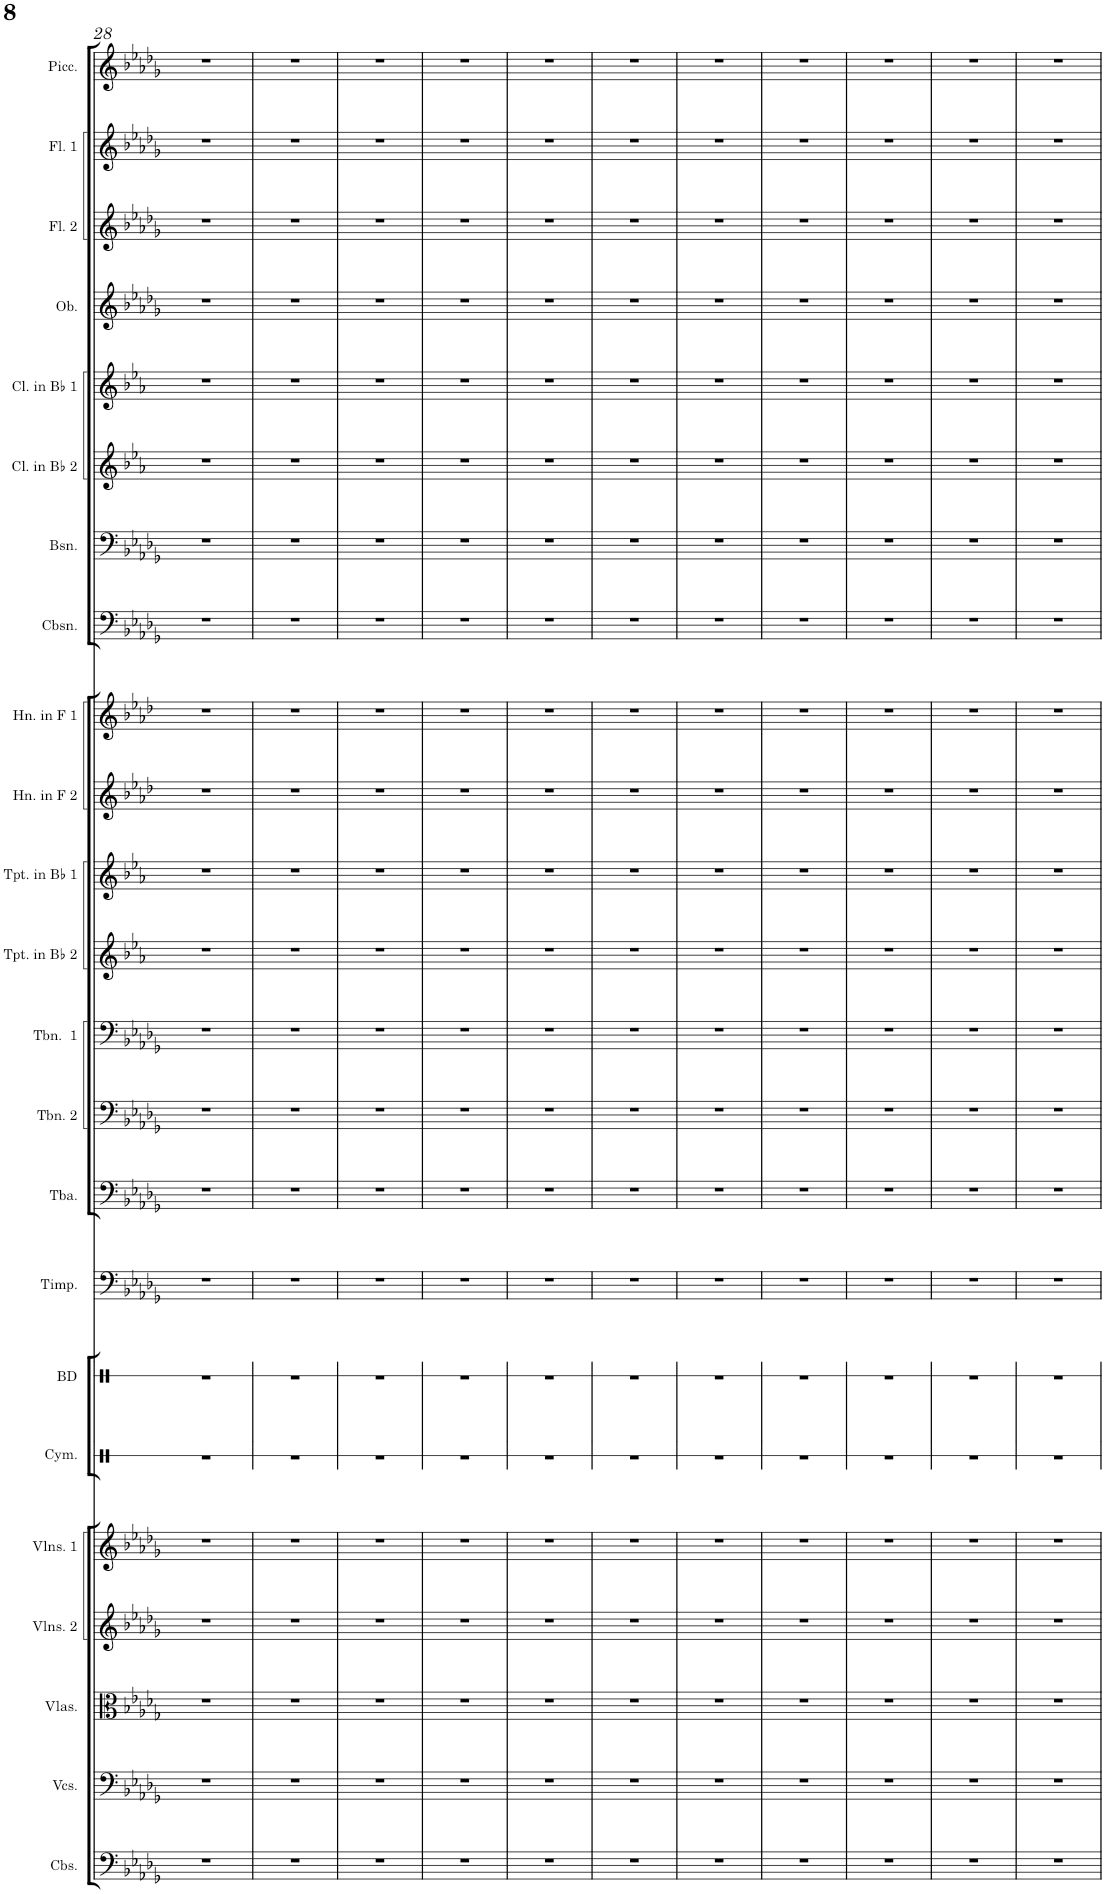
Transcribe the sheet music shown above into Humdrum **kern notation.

**kern	**kern	**kern	**kern	**kern	**kern	**kern	**kern	**kern	**kern	**kern	**kern	**kern	**kern	**kern	**kern	**kern	**kern	**kern	**kern	**kern	**kern	**kern	**kern	**kern
*part24	*part23	*part22	*part21	*part20	*part19	*part19	*part18	*part17	*part16	*part15	*part14	*part13	*part12	*part11	*part10	*part9	*part8	*part7	*part6	*part5	*part4	*part3	*part2	*part1
*staff25	*staff24	*staff23	*staff22	*staff21	*staff20	*staff19	*staff18	*staff17	*staff16	*staff15	*staff14	*staff13	*staff12	*staff11	*staff10	*staff9	*staff8	*staff7	*staff6	*staff5	*staff4	*staff3	*staff2	*staff1
*I"Contrabasses	*I"Violoncellos	*I"Violas	*I"Violins 2	*I"Violins 1	*I"Piano	*	*I"Cymbal	*I"Bass Drum	*I"Timpani	*I"Tuba	*I"Trombone 2	*I"Trombone 1	*I"Trumpet in Bb 2	*I"Trumpet in Bb 1	*I"Horn in F 2	*I"Horn in F 1	*I"Contrabassoon	*I"Bassoons	*I"Clarinet in Bb 2	*I"Clarinet in Bb 1	*I"Oboes	*I"Flute 2	*I"Flute 1	*I"Piccolo
*I'Cbs.	*I'Vcs.	*I'Vlas.	*I'Vlns. 2	*I'Vlns. 1	*I'Pno.	*	*I'Cym.	*I'BD	*I'Timp.	*I'Tba.	*I'Tbn. 2	*I'Tbn.  1	*I'Tpt. in Bb 2	*I'Tpt. in Bb 1	*I'Hn. in F 2	*I'Hn. in F 1	*I'Cbsn.	*I'Bsn.	*I'Cl. in Bb 2	*I'Cl. in Bb 1	*I'Ob.	*I'Fl. 2	*I'Fl. 1	*I'Picc.
!!LO:PB:g=z
*clefF4	*clefF4	*clefC3	*clefG2	*clefG2	*clefF4	*clefG2	*clefX	*clefX	*clefF4	*clefF4	*clefF4	*clefF4	*clefG2	*clefG2	*clefG2	*clefG2	*clefF4	*clefF4	*clefG2	*clefG2	*clefG2	*clefG2	*clefG2	*clefG2
*Trd7c12	*	*	*	*	*	*	*	*	*	*	*	*	*Trd1c2	*Trd1c2	*Trd4c7	*Trd4c7	*Trd7c12	*	*Trd1c2	*Trd1c2	*	*	*	*Trd-7c-12
*k[b-e-a-d-g-]	*k[b-e-a-d-g-]	*k[b-e-a-d-g-]	*k[b-e-a-d-g-]	*k[b-e-a-d-g-]	*k[b-e-a-d-g-]	*k[b-e-a-d-g-]	*k[]	*k[]	*k[b-e-a-d-g-]	*k[b-e-a-d-g-]	*k[b-e-a-d-g-]	*k[b-e-a-d-g-]	*k[b-e-a-]	*k[b-e-a-]	*k[b-e-a-d-]	*k[b-e-a-d-]	*k[b-e-a-d-g-]	*k[b-e-a-d-g-]	*k[b-e-a-]	*k[b-e-a-]	*k[b-e-a-d-g-]	*k[b-e-a-d-g-]	*k[b-e-a-d-g-]	*k[b-e-a-d-g-]
*M7/4	*M7/4	*M7/4	*M7/4	*M7/4	*M7/4	*M7/4	*M7/4	*M7/4	*M7/4	*M7/4	*M7/4	*M7/4	*M7/4	*M7/4	*M7/4	*M7/4	*M7/4	*M7/4	*M7/4	*M7/4	*M7/4	*M7/4	*M7/4	*M7/4
=28	=28	=28	=28	=28	=28	=28	=28	=28	=28	=28	=28	=28	=28	=28	=28	=28	=28	=28	=28	=28	=28	=28	=28	=28
*	*	*	*	*	*	*^	*	*	*	*	*	*	*	*	*	*	*	*	*	*	*	*	*	*
1..r	1..r	1..r	1..r	1..r	[2.BBB-	2.c	[2.A-	1..r	1..r	1..r	1..r	1..r	1..r	1..r	1..r	1..r	1..r	1..r	1..r	1..r	1..r	1..r	1..r	1..r	1..r
.	.	.	.	.	1BBB-]	2B-	1A-]	.	.	.	.	.	.	.	.	.	.	.	.	.	.	.	.	.	.
.	.	.	.	.	.	2c	.	.	.	.	.	.	.	.	.	.	.	.	.	.	.	.	.	.	.
=29	=29	=29	=29	=29	=29	=29	=29	=29	=29	=29	=29	=29	=29	=29	=29	=29	=29	=29	=29	=29	=29	=29	=29	=29	=29
1..r	1..r	1..r	1..r	1..r	[2.EE-	[2.d-	[2.G-	1..r	1..r	1..r	1..r	1..r	1..r	1..r	1..r	1..r	1..r	1..r	1..r	1..r	1..r	1..r	1..r	1..r	1..r
.	.	.	.	.	1EE-]	1d-]	1G-_	.	.	.	.	.	.	.	.	.	.	.	.	.	.	.	.	.	.
=30	=30	=30	=30	=30	=30	=30	=30	=30	=30	=30	=30	=30	=30	=30	=30	=30	=30	=30	=30	=30	=30	=30	=30	=30	=30
1..r	1..r	1..r	1..r	1..r	[2.AAA-	[2.e-	2.G-_	1..r	1..r	1..r	1..r	1..r	1..r	1..r	1..r	1..r	1..r	1..r	1..r	1..r	1..r	1..r	1..r	1..r	1..r
.	.	.	.	.	1AAA-]	1e-]	1G-]	.	.	.	.	.	.	.	.	.	.	.	.	.	.	.	.	.	.
*	*	*	*	*	*	*v	*v	*	*	*	*	*	*	*	*	*	*	*	*	*	*	*	*	*	*
=31	=31	=31	=31	=31	=31	=31	=31	=31	=31	=31	=31	=31	=31	=31	=31	=31	=31	=31	=31	=31	=31	=31	=31	=31
*	*	*	*	*	*	*8ba	*	*	*	*	*	*	*	*	*	*	*	*	*	*	*	*	*	*
1..r	1..r	1..r	1..r	1..r	[2.FF	2.C	1..r	1..r	1..r	1..r	1..r	1..r	1..r	1..r	1..r	1..r	1..r	1..r	1..r	1..r	1..r	1..r	1..r	1..r
.	.	.	.	.	1FF]	4BB-	.	.	.	.	.	.	.	.	.	.	.	.	.	.	.	.	.	.
.	.	.	.	.	.	4C	.	.	.	.	.	.	.	.	.	.	.	.	.	.	.	.	.	.
.	.	.	.	.	.	4E-	.	.	.	.	.	.	.	.	.	.	.	.	.	.	.	.	.	.
.	.	.	.	.	.	[4D-	.	.	.	.	.	.	.	.	.	.	.	.	.	.	.	.	.	.
=32	=32	=32	=32	=32	=32	=32	=32	=32	=32	=32	=32	=32	=32	=32	=32	=32	=32	=32	=32	=32	=32	=32	=32	=32
1..r	1..r	1..r	1..r	1..r	[2.FF	4D-]	1..r	1..r	1..r	1..r	1..r	1..r	1..r	1..r	1..r	1..r	1..r	1..r	1..r	1..r	1..r	1..r	1..r	1..r
.	.	.	.	.	.	2C	.	.	.	.	.	.	.	.	.	.	.	.	.	.	.	.	.	.
.	.	.	.	.	1FF]	4BB-	.	.	.	.	.	.	.	.	.	.	.	.	.	.	.	.	.	.
.	.	.	.	.	.	4C	.	.	.	.	.	.	.	.	.	.	.	.	.	.	.	.	.	.
.	.	.	.	.	.	4F	.	.	.	.	.	.	.	.	.	.	.	.	.	.	.	.	.	.
.	.	.	.	.	.	[4D-	.	.	.	.	.	.	.	.	.	.	.	.	.	.	.	.	.	.
=33	=33	=33	=33	=33	=33	=33	=33	=33	=33	=33	=33	=33	=33	=33	=33	=33	=33	=33	=33	=33	=33	=33	=33	=33
1..r	1..r	1..r	1..r	1..r	[2.DD-	4D-]	1..r	1..r	1..r	1..r	1..r	1..r	1..r	1..r	1..r	1..r	1..r	1..r	1..r	1..r	1..r	1..r	1..r	1..r
.	.	.	.	.	.	2BBn	.	.	.	.	.	.	.	.	.	.	.	.	.	.	.	.	.	.
.	.	.	.	.	1DD-]	4AA-	.	.	.	.	.	.	.	.	.	.	.	.	.	.	.	.	.	.
.	.	.	.	.	.	4BB	.	.	.	.	.	.	.	.	.	.	.	.	.	.	.	.	.	.
.	.	.	.	.	.	4E-	.	.	.	.	.	.	.	.	.	.	.	.	.	.	.	.	.	.
.	.	.	.	.	.	[4BB	.	.	.	.	.	.	.	.	.	.	.	.	.	.	.	.	.	.
=34	=34	=34	=34	=34	=34	=34	=34	=34	=34	=34	=34	=34	=34	=34	=34	=34	=34	=34	=34	=34	=34	=34	=34	=34
1..r	1..r	1..r	1..r	1..r	[2.DD-	4BB]	1..r	1..r	1..r	1..r	1..r	1..r	1..r	1..r	1..r	1..r	1..r	1..r	1..r	1..r	1..r	1..r	1..r	1..r
.	.	.	.	.	.	2BBn	.	.	.	.	.	.	.	.	.	.	.	.	.	.	.	.	.	.
.	.	.	.	.	1DD-]	4AA-	.	.	.	.	.	.	.	.	.	.	.	.	.	.	.	.	.	.
.	.	.	.	.	.	4BB	.	.	.	.	.	.	.	.	.	.	.	.	.	.	.	.	.	.
.	.	.	.	.	.	4E-	.	.	.	.	.	.	.	.	.	.	.	.	.	.	.	.	.	.
.	.	.	.	.	.	[4BB	.	.	.	.	.	.	.	.	.	.	.	.	.	.	.	.	.	.
=35	=35	=35	=35	=35	=35	=35	=35	=35	=35	=35	=35	=35	=35	=35	=35	=35	=35	=35	=35	=35	=35	=35	=35	=35
1..r	1..r	1..r	1..r	1..r	[2.AAA-	4BB]	1..r	1..r	1..r	1..r	1..r	1..r	1..r	1..r	1..r	1..r	1..r	1..r	1..r	1..r	1..r	1..r	1..r	1..r
.	.	.	.	.	.	2BB-X	.	.	.	.	.	.	.	.	.	.	.	.	.	.	.	.	.	.
.	.	.	.	.	1AAA-]	4GG-	.	.	.	.	.	.	.	.	.	.	.	.	.	.	.	.	.	.
.	.	.	.	.	.	4BB-	.	.	.	.	.	.	.	.	.	.	.	.	.	.	.	.	.	.
.	.	.	.	.	.	4F	.	.	.	.	.	.	.	.	.	.	.	.	.	.	.	.	.	.
.	.	.	.	.	.	[4D-	.	.	.	.	.	.	.	.	.	.	.	.	.	.	.	.	.	.
=36	=36	=36	=36	=36	=36	=36	=36	=36	=36	=36	=36	=36	=36	=36	=36	=36	=36	=36	=36	=36	=36	=36	=36	=36
1..r	1..r	1..r	1..r	1..r	[2.AAA-	4D-]	1..r	1..r	1..r	1..r	1..r	1..r	1..r	1..r	1..r	1..r	1..r	1..r	1..r	1..r	1..r	1..r	1..r	1..r
.	.	.	.	.	.	2BB-	.	.	.	.	.	.	.	.	.	.	.	.	.	.	.	.	.	.
.	.	.	.	.	1AAA-]	4GG-	.	.	.	.	.	.	.	.	.	.	.	.	.	.	.	.	.	.
.	.	.	.	.	.	4BB-	.	.	.	.	.	.	.	.	.	.	.	.	.	.	.	.	.	.
.	.	.	.	.	.	4F	.	.	.	.	.	.	.	.	.	.	.	.	.	.	.	.	.	.
.	.	.	.	.	.	[4D-	.	.	.	.	.	.	.	.	.	.	.	.	.	.	.	.	.	.
=37	=37	=37	=37	=37	=37	=37	=37	=37	=37	=37	=37	=37	=37	=37	=37	=37	=37	=37	=37	=37	=37	=37	=37	=37
*	*	*	*	*	*	*X8ba	*	*	*	*	*	*	*	*	*	*	*	*	*	*	*	*	*	*
1..r	1..r	1..r	1..r	1..r	[2.AAA-	4d-]	1..r	1..r	1..r	1..r	1..r	1..r	1..r	1..r	1..r	1..r	1..r	1..r	1..r	1..r	1..r	1..r	1..r	1..r
.	.	.	.	.	.	2G-	.	.	.	.	.	.	.	.	.	.	.	.	.	.	.	.	.	.
.	.	.	.	.	1AAA-]	4E-	.	.	.	.	.	.	.	.	.	.	.	.	.	.	.	.	.	.
.	.	.	.	.	.	4G-	.	.	.	.	.	.	.	.	.	.	.	.	.	.	.	.	.	.
.	.	.	.	.	.	4B-	.	.	.	.	.	.	.	.	.	.	.	.	.	.	.	.	.	.
.	.	.	.	.	.	[4G-	.	.	.	.	.	.	.	.	.	.	.	.	.	.	.	.	.	.
=38	=38	=38	=38	=38	=38	=38	=38	=38	=38	=38	=38	=38	=38	=38	=38	=38	=38	=38	=38	=38	=38	=38	=38	=38
1..r	1..r	1..r	1..r	1..r	[2.AAA-	4G-]	1..r	1..r	1..r	1..r	1..r	1..r	1..r	1..r	1..r	1..r	1..r	1..r	1..r	1..r	1..r	1..r	1..r	1..r
.	.	.	.	.	.	2G-	.	.	.	.	.	.	.	.	.	.	.	.	.	.	.	.	.	.
.	.	.	.	.	1AAA-]	4E-	.	.	.	.	.	.	.	.	.	.	.	.	.	.	.	.	.	.
.	.	.	.	.	.	4G-	.	.	.	.	.	.	.	.	.	.	.	.	.	.	.	.	.	.
.	.	.	.	.	.	4B-	.	.	.	.	.	.	.	.	.	.	.	.	.	.	.	.	.	.
.	.	.	.	.	.	[4G-	.	.	.	.	.	.	.	.	.	.	.	.	.	.	.	.	.	.
=	=	=	=	=	=	=	=	=	=	=	=	=	=	=	=	=	=	=	=	=	=	=	=	=
*-	*-	*-	*-	*-	*-	*-	*-	*-	*-	*-	*-	*-	*-	*-	*-	*-	*-	*-	*-	*-	*-	*-	*-	*-
